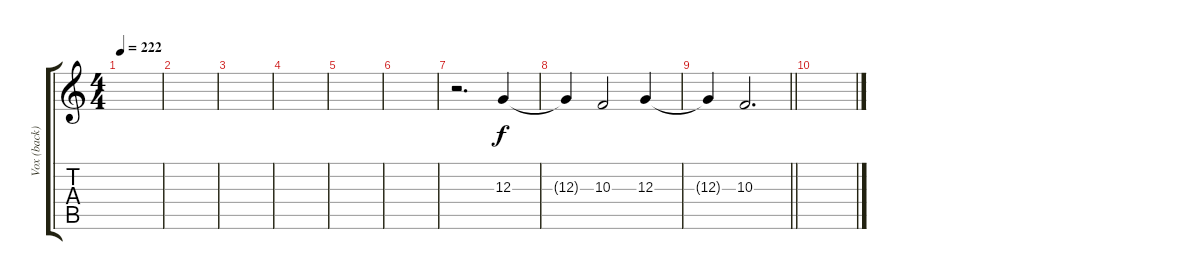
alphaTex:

\track ("Vox (back)" "Vox (back)") {instrument viola}
\staff {score tabs}
\tuning (E4 B3 G3 D3 A2 E2) {hide}
\ts (4 4)
\tempo 222
\clef g2
\ks c
|
|
|
|
|
|
r.2{d} 12.3.4 |
12.3{t}.4 10.3.2 12.3.4 |
\barLineRight lightlight
12.3{t}.4 10.3.2{d} |
\section ("" " ")
